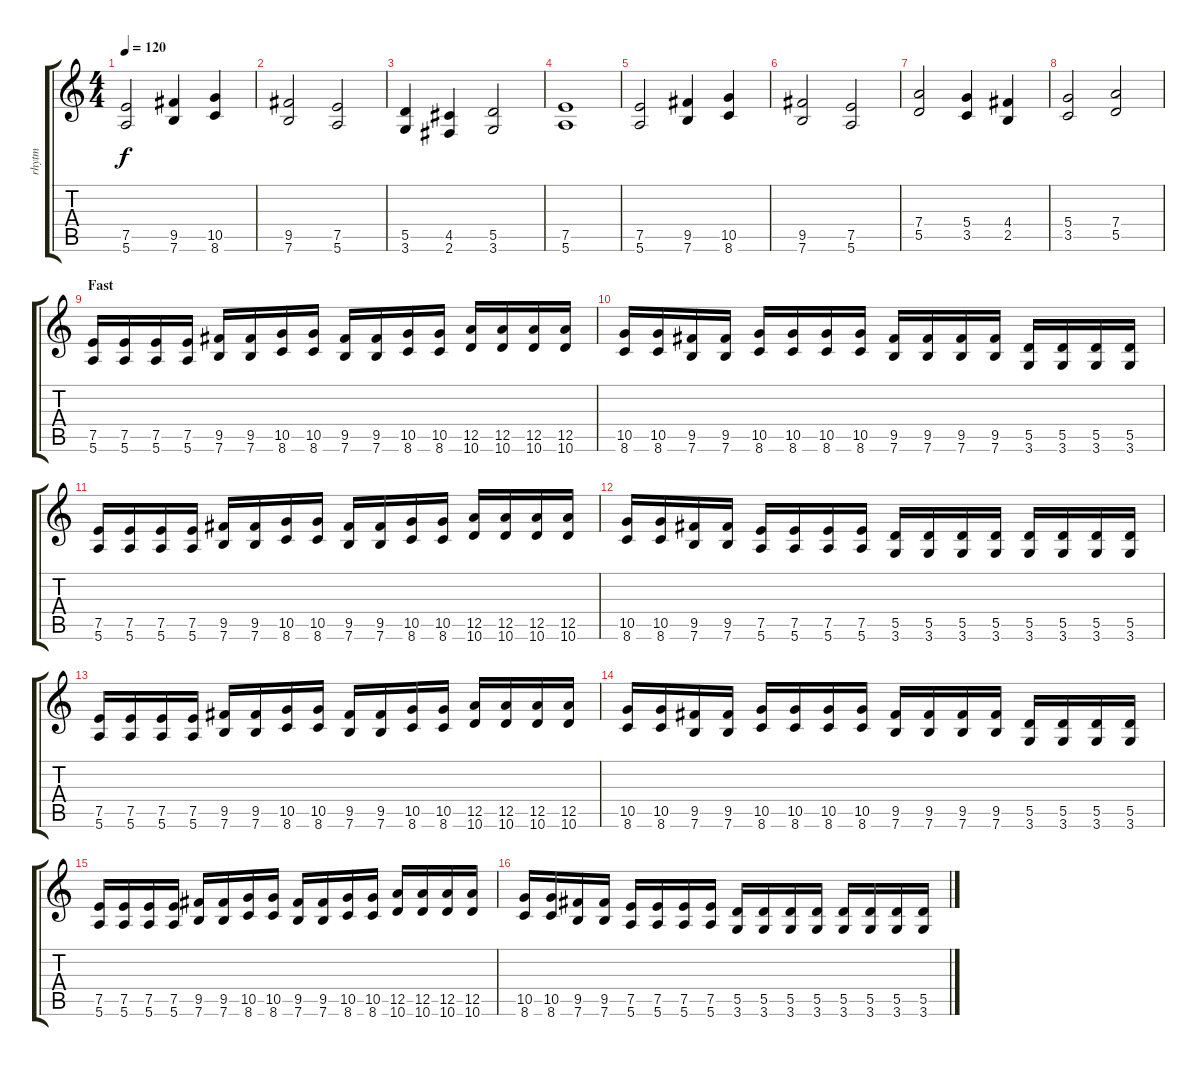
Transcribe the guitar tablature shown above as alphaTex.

\track ("rhytm" "rhytm") {instrument distortionguitar}
\staff {score tabs}
\tuning (E4 B3 G3 D3 A2 E2) {hide}
\ts (4 4)
\tempo 120
\clef g2
\ks c
(7.5 5.6).2{dy f} (9.5 7.6).4 (10.5 8.6).4 |
(9.5 7.6).2 (7.5 5.6).2 |
(5.5 3.6).4 (4.5 2.6).4 (5.5 3.6).2 |
(7.5 5.6).1 |
(7.5 5.6).2 (9.5 7.6).4 (10.5 8.6).4 |
(9.5 7.6).2 (7.5 5.6).2 |
(7.4 5.5).2 (5.4 3.5).4 (4.4 2.5).4 |
(5.4 3.5).2 (7.4 5.5).2 |
\section ("" "Fast")
(7.5 5.6).16 (7.5 5.6).16 (7.5 5.6).16 (7.5 5.6).16 (9.5 7.6).16 (9.5 7.6).16 (10.5 8.6).16 (10.5 8.6).16 (9.5 7.6).16 (9.5 7.6).16 (10.5 8.6).16 (10.5 8.6).16 (12.5 10.6).16 (12.5 10.6).16 (12.5 10.6).16 (12.5 10.6).16 |
(10.5 8.6).16 (10.5 8.6).16 (9.5 7.6).16 (9.5 7.6).16 (10.5 8.6).16 (10.5 8.6).16 (10.5 8.6).16 (10.5 8.6).16 (9.5 7.6).16 (9.5 7.6).16 (9.5 7.6).16 (9.5 7.6).16 (5.5 3.6).16 (5.5 3.6).16 (5.5 3.6).16 (5.5 3.6).16 |
(7.5 5.6).16 (7.5 5.6).16 (7.5 5.6).16 (7.5 5.6).16 (9.5 7.6).16 (9.5 7.6).16 (10.5 8.6).16 (10.5 8.6).16 (9.5 7.6).16 (9.5 7.6).16 (10.5 8.6).16 (10.5 8.6).16 (12.5 10.6).16 (12.5 10.6).16 (12.5 10.6).16 (12.5 10.6).16 |
(10.5 8.6).16 (10.5 8.6).16 (9.5 7.6).16 (9.5 7.6).16 (7.5 5.6).16 (7.5 5.6).16 (7.5 5.6).16 (7.5 5.6).16 (5.5 3.6).16 (5.5 3.6).16 (5.5 3.6).16 (5.5 3.6).16 (5.5 3.6).16 (5.5 3.6).16 (5.5 3.6).16 (5.5 3.6).16 |
(7.5 5.6).16 (7.5 5.6).16 (7.5 5.6).16 (7.5 5.6).16 (9.5 7.6).16 (9.5 7.6).16 (10.5 8.6).16 (10.5 8.6).16 (9.5 7.6).16 (9.5 7.6).16 (10.5 8.6).16 (10.5 8.6).16 (12.5 10.6).16 (12.5 10.6).16 (12.5 10.6).16 (12.5 10.6).16 |
(10.5 8.6).16 (10.5 8.6).16 (9.5 7.6).16 (9.5 7.6).16 (10.5 8.6).16 (10.5 8.6).16 (10.5 8.6).16 (10.5 8.6).16 (9.5 7.6).16 (9.5 7.6).16 (9.5 7.6).16 (9.5 7.6).16 (5.5 3.6).16 (5.5 3.6).16 (5.5 3.6).16 (5.5 3.6).16 |
(7.5 5.6).16 (7.5 5.6).16 (7.5 5.6).16 (7.5 5.6).16 (9.5 7.6).16 (9.5 7.6).16 (10.5 8.6).16 (10.5 8.6).16 (9.5 7.6).16 (9.5 7.6).16 (10.5 8.6).16 (10.5 8.6).16 (12.5 10.6).16 (12.5 10.6).16 (12.5 10.6).16 (12.5 10.6).16 |
(10.5 8.6).16 (10.5 8.6).16 (9.5 7.6).16 (9.5 7.6).16 (7.5 5.6).16 (7.5 5.6).16 (7.5 5.6).16 (7.5 5.6).16 (5.5 3.6).16 (5.5 3.6).16 (5.5 3.6).16 (5.5 3.6).16 (5.5 3.6).16 (5.5 3.6).16 (5.5 3.6).16 (5.5 3.6).16
